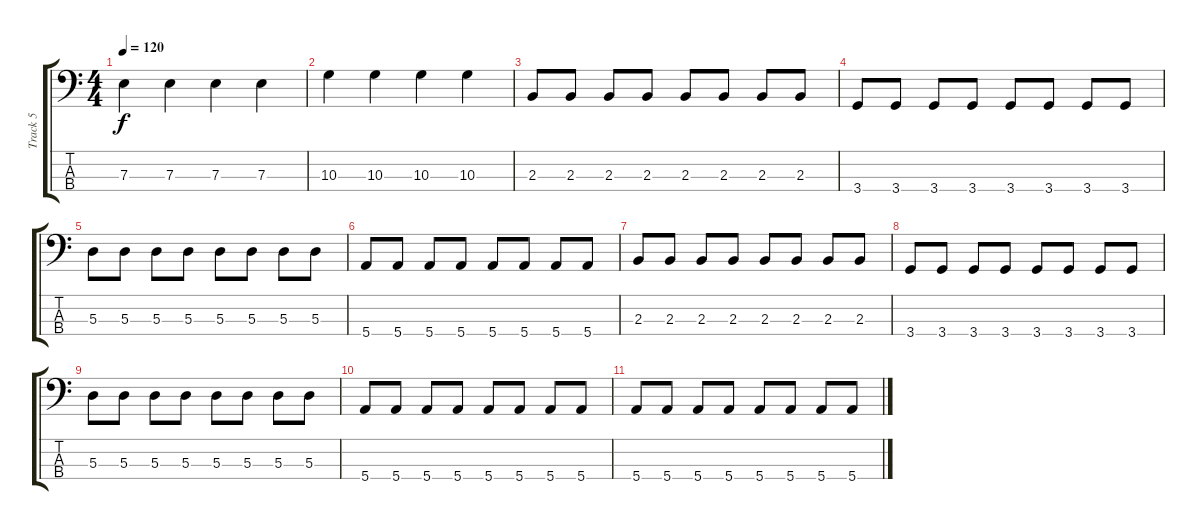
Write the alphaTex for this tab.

\track ("Track 5" "Track 5") {instrument electricbassfinger}
\staff {score tabs}
\tuning (G2 D2 A1 E1) {hide}
\ts (4 4)
\tempo 120
\clef f4
\ks c
7.3.4{dy f} 7.3.4 7.3.4 7.3.4 |
10.3.4 10.3.4 10.3.4 10.3.4 |
2.3.8 2.3.8 2.3.8 2.3.8 2.3.8 2.3.8 2.3.8 2.3.8 |
3.4.8 3.4.8 3.4.8 3.4.8 3.4.8 3.4.8 3.4.8 3.4.8 |
5.3.8 5.3.8 5.3.8 5.3.8 5.3.8 5.3.8 5.3.8 5.3.8 |
5.4.8 5.4.8 5.4.8 5.4.8 5.4.8 5.4.8 5.4.8 5.4.8 |
2.3.8 2.3.8 2.3.8 2.3.8 2.3.8 2.3.8 2.3.8 2.3.8 |
3.4.8 3.4.8 3.4.8 3.4.8 3.4.8 3.4.8 3.4.8 3.4.8 |
5.3.8 5.3.8 5.3.8 5.3.8 5.3.8 5.3.8 5.3.8 5.3.8 |
5.4.8 5.4.8 5.4.8 5.4.8 5.4.8 5.4.8 5.4.8 5.4.8 |
5.4.8 5.4.8 5.4.8 5.4.8 5.4.8 5.4.8 5.4.8 5.4.8
